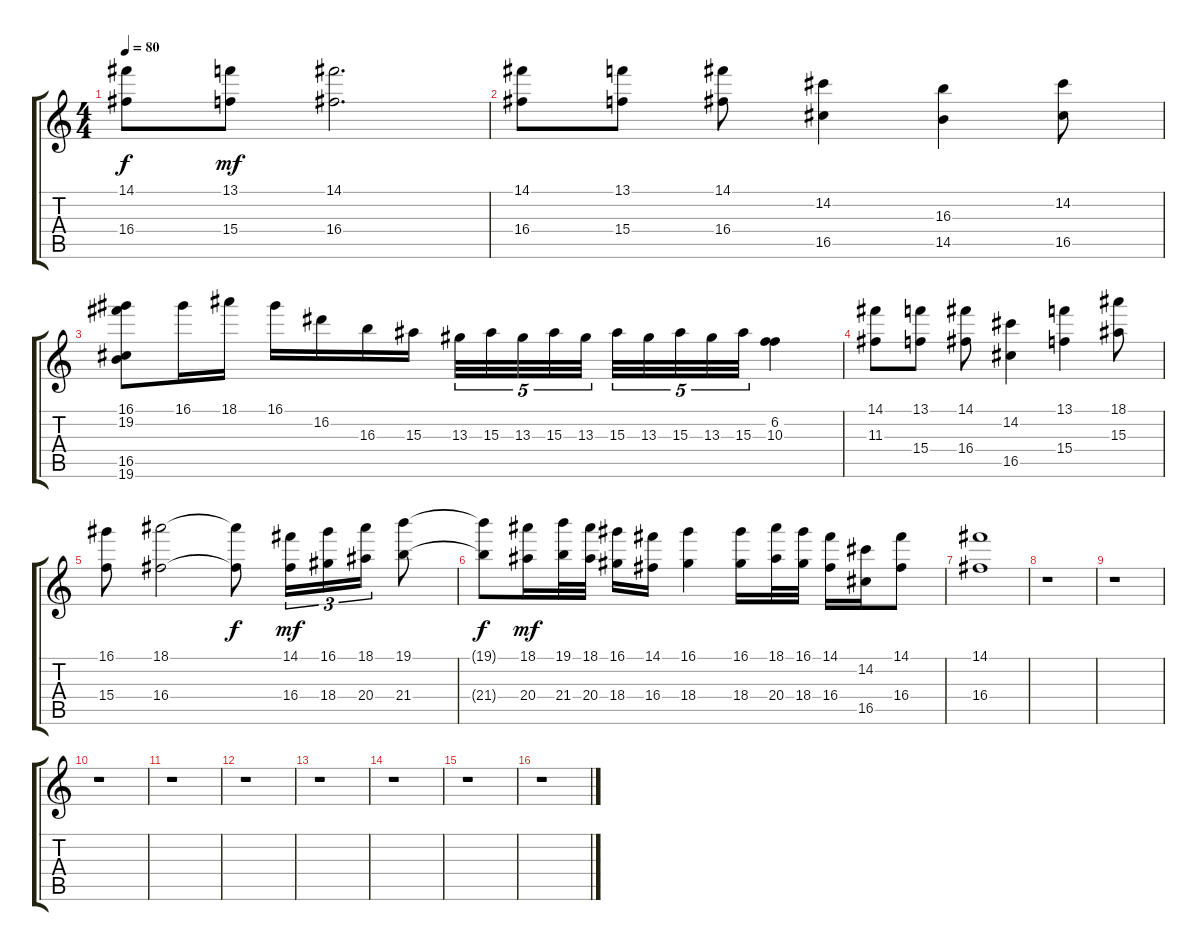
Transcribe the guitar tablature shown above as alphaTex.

\track "" {instrument overdrivenguitar}
\staff {score tabs}
\tuning (E4 B3 G3 D3 A2 E2) {hide}
\ts (4 4)
\tempo 80
\clef g2
\ks c
(14.1{t} 16.4{t}).8{dy f} (13.1 15.4).8{dy mf} (14.1 16.4).2{d} |
(14.1 16.4).8 (13.1 15.4).8 (14.1 16.4).8 (14.2 16.5).4 (16.3 14.5).4 (14.2 16.5).8 |
(16.1 19.2 16.5 19.6).8 16.1.16 18.1.16 16.1.16 16.2.16 16.3.16 15.3.16 13.3.32{tu (5 4)} 15.3.32{tu (5 4)} 13.3.32{tu (5 4)} 15.3.32{tu (5 4)} 13.3.32{tu (5 4) beam splitsecondary} 15.3.32{tu (5 4)} 13.3.32{tu (5 4)} 15.3.32{tu (5 4)} 13.3.32{tu (5 4)} 15.3.32{tu (5 4)} (6.2 10.3).4 |
(14.1 11.3).8 (13.1 15.4).8 (14.1 16.4).8 (14.2 16.5).4 (13.1 15.4).4 (18.1 15.3).8 |
(16.1 15.4).8 (18.1 16.4).2 (18.1{t} 16.4{t}).8{dy f} (14.1 16.4).16{tu (3 2) dy mf} (16.1 18.4).16{tu (3 2)} (18.1 20.4).16{tu (3 2)} (19.1 21.4).8 |
(19.1{t} 21.4{t}).8{dy f} (18.1 20.4).16{dy mf} (19.1 21.4).32 (18.1 20.4).32 (16.1 18.4).16 (14.1 16.4).16 (16.1 18.4).4 (16.1 18.4).16 (18.1 20.4).32 (16.1 18.4).32 (14.1 16.4).16 (14.2 16.5).16 (14.1 16.4).8 |
(14.1 16.4).1 |
r.1 |
r.1 |
r.1 |
r.1 |
r.1 |
r.1 |
r.1 |
r.1 |
r.1
